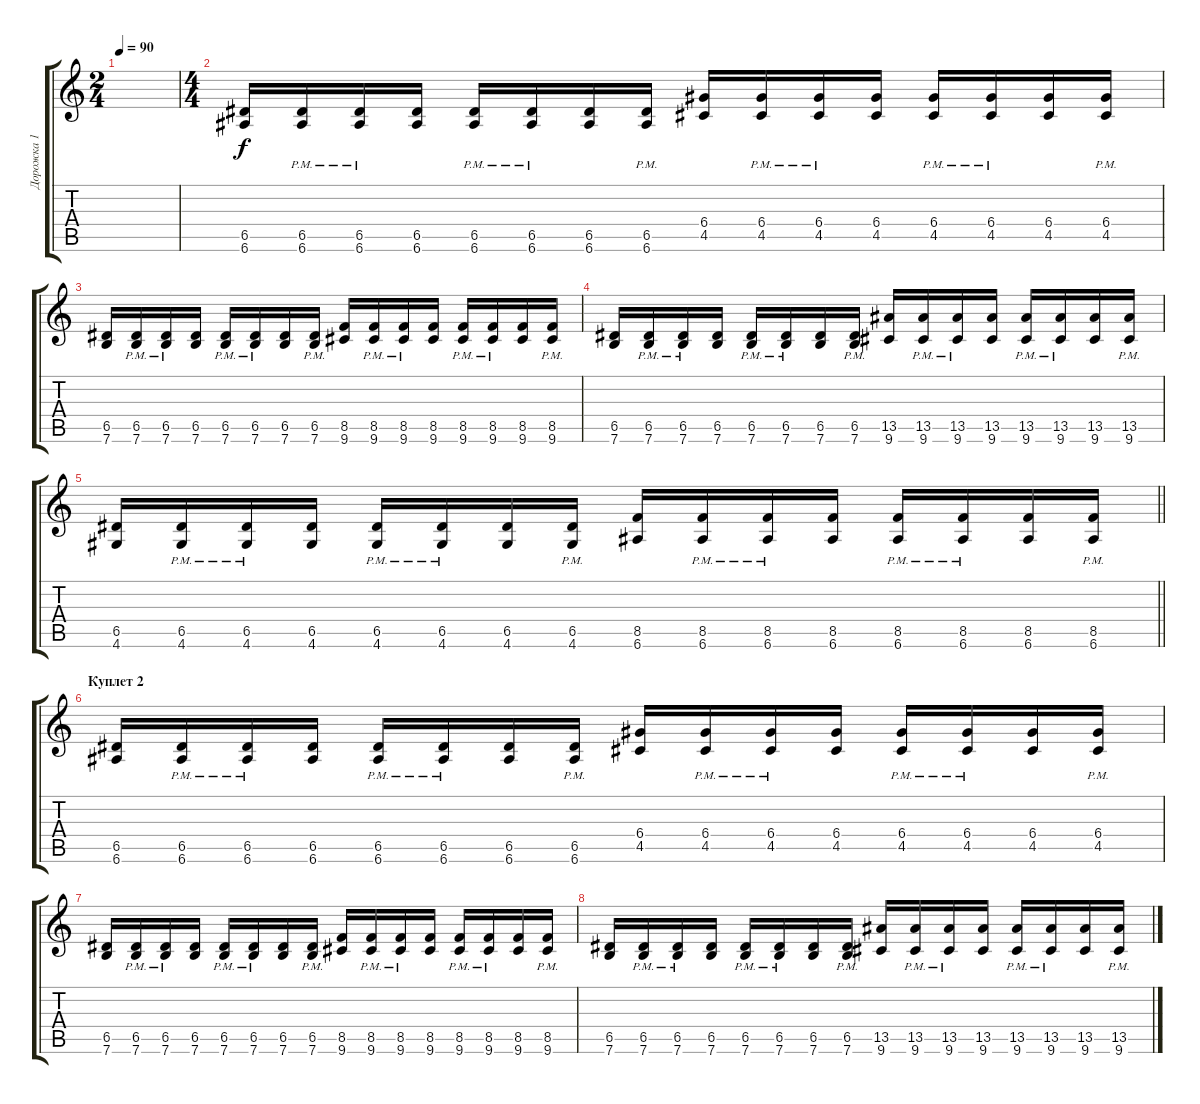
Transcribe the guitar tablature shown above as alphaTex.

\track ("Дорожка 1" "Дорожка 1") {instrument distortionguitar}
\staff {score tabs}
\tuning (E4 B3 G3 D3 A2 E2) {hide}
\ts (2 4)
\tempo 90
\clef g2
\ks c
|
\ts (4 4)
(6.5 6.6).16 (6.5{pm} 6.6{pm}).16 (6.5{pm} 6.6{pm}).16 (6.5 6.6).16 (6.5{pm} 6.6{pm}).16 (6.5{pm} 6.6{pm}).16 (6.5 6.6).16 (6.5{pm} 6.6{pm}).16 (6.4 4.5).16 (6.4{pm} 4.5{pm}).16 (6.4{pm} 4.5{pm}).16 (6.4 4.5).16 (6.4{pm} 4.5{pm}).16 (6.4{pm} 4.5{pm}).16 (6.4 4.5).16 (6.4{pm} 4.5{pm}).16 |
(6.5 7.6).16 (6.5{pm} 7.6{pm}).16 (6.5{pm} 7.6{pm}).16 (6.5 7.6).16 (6.5{pm} 7.6{pm}).16 (6.5{pm} 7.6{pm}).16 (6.5 7.6).16 (6.5{pm} 7.6{pm}).16 (8.5 9.6).16 (8.5{pm} 9.6).16 (8.5{pm} 9.6).16 (8.5 9.6).16 (8.5{pm} 9.6).16 (8.5{pm} 9.6).16 (8.5 9.6).16 (8.5{pm} 9.6).16 |
(6.5 7.6).16 (6.5{pm} 7.6).16 (6.5{pm} 7.6).16 (6.5 7.6).16 (6.5{pm} 7.6).16 (6.5{pm} 7.6).16 (6.5 7.6).16 (6.5{pm} 7.6).16 (13.5 9.6).16 (13.5{pm} 9.6).16 (13.5{pm} 9.6).16 (13.5 9.6).16 (13.5{pm} 9.6).16 (13.5{pm} 9.6).16 (13.5 9.6).16 (13.5{pm} 9.6).16 |
\barLineRight lightlight
(6.5 4.6).16 (6.5{pm} 4.6{pm}).16 (6.5{pm} 4.6{pm}).16 (6.5 4.6).16 (6.5{pm} 4.6{pm}).16 (6.5{pm} 4.6{pm}).16 (6.5 4.6).16 (6.5{pm} 4.6{pm}).16 (8.5 6.6).16 (8.5{pm} 6.6).16 (8.5{pm} 6.6).16 (8.5 6.6).16 (8.5{pm} 6.6).16 (8.5{pm} 6.6).16 (8.5 6.6).16 (8.5{pm} 6.6).16 |
\section ("" "Куплет 2")
(6.5 6.6).16 (6.5{pm} 6.6{pm}).16 (6.5{pm} 6.6{pm}).16 (6.5 6.6).16 (6.5{pm} 6.6{pm}).16 (6.5{pm} 6.6{pm}).16 (6.5 6.6).16 (6.5{pm} 6.6{pm}).16 (6.4 4.5).16 (6.4{pm} 4.5{pm}).16 (6.4{pm} 4.5{pm}).16 (6.4 4.5).16 (6.4{pm} 4.5{pm}).16 (6.4{pm} 4.5{pm}).16 (6.4 4.5).16 (6.4{pm} 4.5{pm}).16 |
(6.5 7.6).16 (6.5{pm} 7.6{pm}).16 (6.5{pm} 7.6{pm}).16 (6.5 7.6).16 (6.5{pm} 7.6{pm}).16 (6.5{pm} 7.6{pm}).16 (6.5 7.6).16 (6.5{pm} 7.6{pm}).16 (8.5 9.6).16 (8.5{pm} 9.6).16 (8.5{pm} 9.6).16 (8.5 9.6).16 (8.5{pm} 9.6).16 (8.5{pm} 9.6).16 (8.5 9.6).16 (8.5{pm} 9.6).16 |
(6.5 7.6).16 (6.5{pm} 7.6).16 (6.5{pm} 7.6).16 (6.5 7.6).16 (6.5{pm} 7.6).16 (6.5{pm} 7.6).16 (6.5 7.6).16 (6.5{pm} 7.6).16 (13.5 9.6).16 (13.5{pm} 9.6).16 (13.5{pm} 9.6).16 (13.5 9.6).16 (13.5{pm} 9.6).16 (13.5{pm} 9.6).16 (13.5 9.6).16 (13.5{pm} 9.6).16
